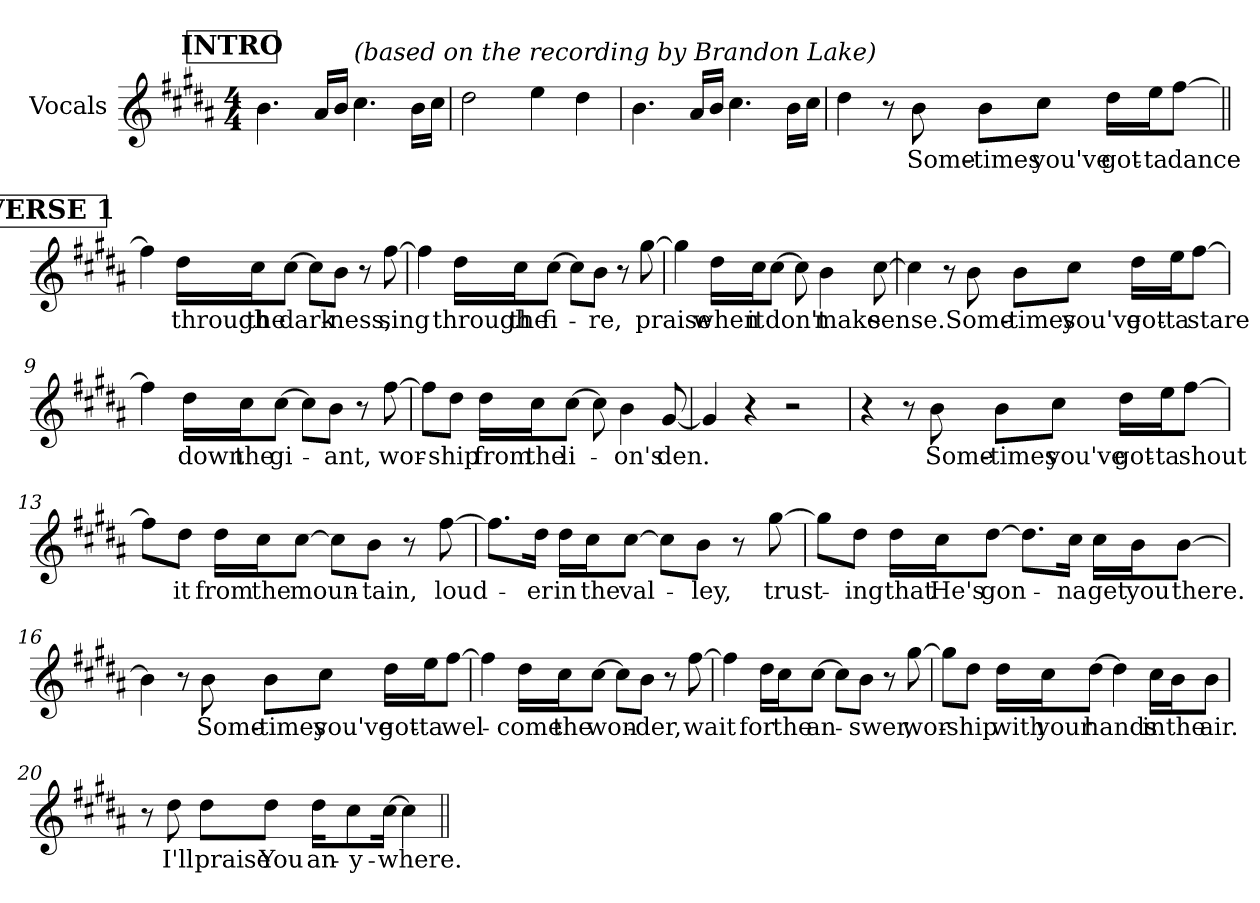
**kern	**text
*part1	*part1
*staff1	*staff1
*I"Vocals	*
*clefG2	*
*k[f#c#g#d#a#]	*
*B:	*
*M4/4	*
*MM108	*
!!LO:REH:place=s1:a:B:t=INTRO
=1	=1
4.b!\	.
16a#!/LL	.
16b!/JJ	.
!LO:TX:a:i:t=(based on the recording by Brandon Lake)	!
4.cc#!\	.
16b!\LL	.
16cc#!\JJ	.
=2	=2
2dd#!\	.
4ee!\	.
4dd#!\	.
=3	=3
4.b!\	.
16a#!/LL	.
16b!/JJ	.
4.cc#!\	.
16b!\LL	.
16cc#!\JJ	.
!!LO:LB:g=z
=4	=4
4dd#!\	.
!	!LO:LY:b
8r	1.
!	!LO:LY:b
8b\	Some-
!	!LO:LY:b
8b\L	-times
!	!LO:LY:b
8cc#\J	you've
!	!LO:LY:b
16dd#\LL	got-
!	!LO:LY:b
16ee\J	-ta
!	!LO:LY:b
[8ff#\J	dance
!!LO:REH:place=s1:a:B:t=VERSE 1
=5||	=5||
4ff#\]	.
!	!LO:LY:b
16dd#\LL	through
!	!LO:LY:b
16cc#\J	the
!	!LO:LY:b
[8cc#\J	dark-
8cc#\L]	.
!	!LO:LY:b
8b\J	-ness,
8r	.
!	!LO:LY:b
[8ff#\	sing
!!LO:LB:g=z
=6	=6
4ff#\]	.
!	!LO:LY:b
16dd#\LL	through
!	!LO:LY:b
16cc#\J	the
!	!LO:LY:b
[8cc#\J	fi-
8cc#\L]	.
!	!LO:LY:b
8b\J	-re,
8r	.
!	!LO:LY:b
[8gg#\	praise
=7	=7
4gg#\]	.
!	!LO:LY:b
16dd#\LL	when
!	!LO:LY:b
16cc#\J	it
!	!LO:LY:b
[8cc#\J	don't
8cc#\]	.
!	!LO:LY:b
4b\	make
!	!LO:LY:b
[8cc#\	sense.
!!LO:LB:g=z
=8	=8
4cc#\]	.
8r	.
!	!LO:LY:b
8b\	Some-
!	!LO:LY:b
8b\L	-times
!	!LO:LY:b
8cc#\J	you've
!	!LO:LY:b
16dd#\LL	got-
!	!LO:LY:b
16ee\J	-ta
!	!LO:LY:b
[8ff#\J	stare
=9	=9
4ff#\]	.
!	!LO:LY:b
16dd#\LL	down
!	!LO:LY:b
16cc#\J	the
!	!LO:LY:b
[8cc#\J	gi-
8cc#\L]	.
!	!LO:LY:b
8b\J	-ant,
8r	.
!	!LO:LY:b
[8ff#\	wor-
!!LO:LB:g=z
=10	=10
8ff#\L]	.
!	!LO:LY:b
8dd#\J	-ship
!	!LO:LY:b
16dd#\LL	from
!	!LO:LY:b
16cc#\J	the
!	!LO:LY:b
[8cc#\J	li-
8cc#\]	.
!	!LO:LY:b
4b\	-on's
!	!LO:LY:b
[8g#/	den.
=11	=11
4g#/]	.
4r	.
2r	.
=12	=12
4r	.
8r	.
!	!LO:LY:b
8b\	Some-
!	!LO:LY:b
8b\L	-times
!	!LO:LY:b
8cc#\J	you've
!	!LO:LY:b
16dd#\LL	got-
!	!LO:LY:b
16ee\J	-ta
!	!LO:LY:b
[8ff#\J	shout
!!LO:LB:g=z
=13	=13
8ff#\L]	.
!	!LO:LY:b
8dd#\J	it
!	!LO:LY:b
16dd#\LL	from
!	!LO:LY:b
16cc#\J	the
!	!LO:LY:b
[8cc#\J	moun-
8cc#\L]	.
!	!LO:LY:b
8b\J	-tain,
8r	.
!	!LO:LY:b
[8ff#\	loud-
=14	=14
8.ff#\L]	.
!	!LO:LY:b
16dd#\Jk	-er
!	!LO:LY:b
16dd#\LL	in
!	!LO:LY:b
16cc#\J	the
!	!LO:LY:b
[8cc#\J	val-
8cc#\L]	.
!	!LO:LY:b
8b\J	-ley,
8r	.
!	!LO:LY:b
[8gg#\	trust-
!!LO:PB:g=z
=15	=15
8gg#\L]	.
!	!LO:LY:b
8dd#\J	-ing
!	!LO:LY:b
16dd#\LL	that
!	!LO:LY:b
16cc#\J	He's
!	!LO:LY:b
[8dd#\J	gon-
8.dd#\L]	.
!	!LO:LY:b
16cc#\Jk	-na
!	!LO:LY:b
16cc#\LL	get
!	!LO:LY:b
16b\J	you
!	!LO:LY:b
[8b\J	there.
=16	=16
4b\]	.
8r	.
!	!LO:LY:b
8b\	Some-
!	!LO:LY:b
8b\L	-times
!	!LO:LY:b
8cc#\J	you've
!	!LO:LY:b
16dd#\LL	got-
!	!LO:LY:b
16ee\J	-ta
!	!LO:LY:b
[8ff#\J	wel-
!!LO:LB:g=z
=17	=17
4ff#\]	.
!	!LO:LY:b
16dd#\LL	-come
!	!LO:LY:b
16cc#\J	the
!	!LO:LY:b
[8cc#\J	won-
8cc#\L]	.
!	!LO:LY:b
8b\J	-der,
8r	.
!	!LO:LY:b
[8ff#\	wait
=18	=18
4ff#\]	.
!	!LO:LY:b
16dd#\LL	for
!	!LO:LY:b
16cc#\J	the
!	!LO:LY:b
[8cc#\J	an-
8cc#\L]	.
!	!LO:LY:b
8b\J	-swer,
8r	.
!	!LO:LY:b
[8gg#\	wor-
!!LO:LB:g=z
=19	=19
8gg#\L]	.
!	!LO:LY:b
8dd#\J	-ship
!	!LO:LY:b
16dd#\LL	with
!	!LO:LY:b
16cc#\J	your
!	!LO:LY:b
[8dd#\J	hands
4dd#\]	.
!	!LO:LY:b
16cc#\LL	in
!	!LO:LY:b
16b\J	the
!	!LO:LY:b
8b\J	air.
=20	=20
8r	.
!	!LO:LY:b
8dd#\	I'll
!	!LO:LY:b
8dd#\L	praise
!	!LO:LY:b
8dd#\J	You
!	!LO:LY:b
16dd#\KL	an-
!	!LO:LY:b
8cc#\	-y-
!	!LO:LY:b
[16cc#\Jk	-where.
4cc#\]	.
=||	=||
*-	*-
